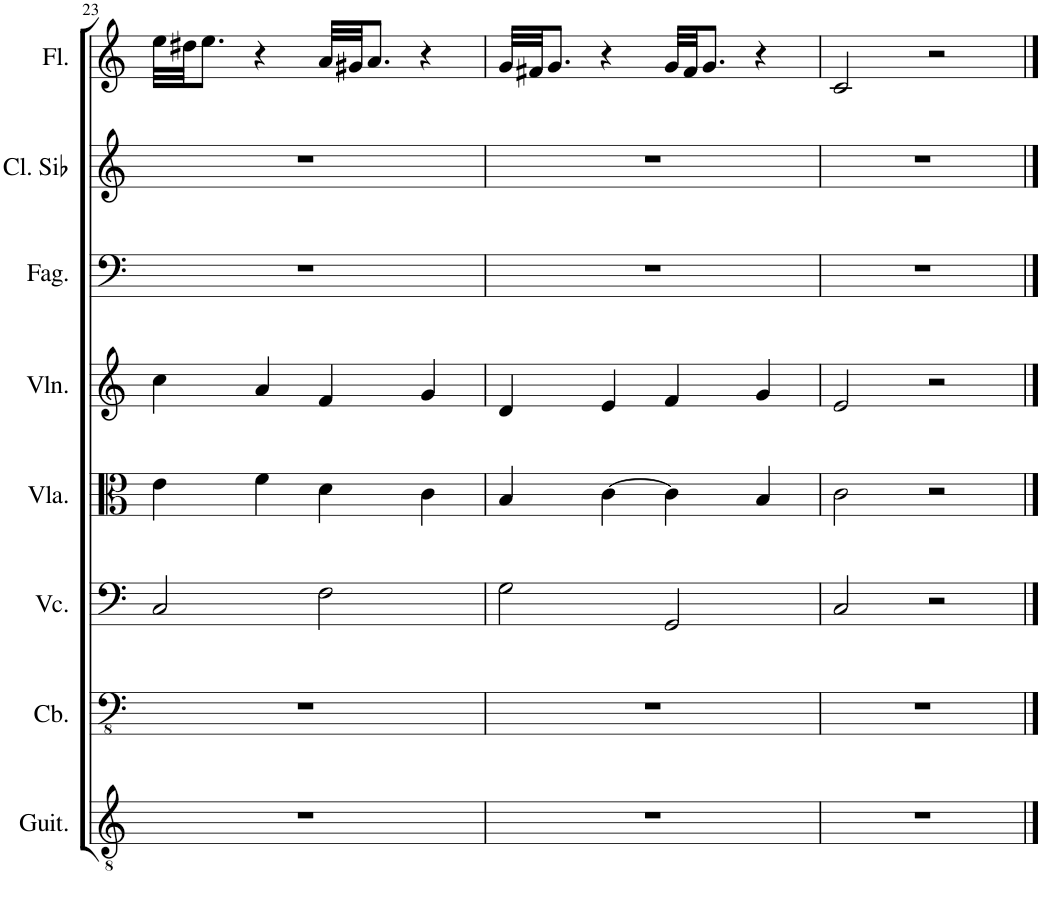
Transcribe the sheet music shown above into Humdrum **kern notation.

**kern	**kern	**kern	**kern	**kern	**kern	**kern	**kern
*part8	*part7	*part6	*part5	*part4	*part3	*part2	*part1
*staff8	*staff7	*staff6	*staff5	*staff4	*staff3	*staff2	*staff1
*I"Guitarra	*I"Contrabajo	*I"Violonchelo	*I"Viola	*I"Violin	*I"Fagot	*I"Clarinete  en Sib	*I"Flauta
*I'Guit.	*I'Cb.	*I'Vc.	*I'Vla.	*I'Vln.	*I'Fag.	*I'Cl. Sib	*I'Fl.
!!LO:PB:g=z
*clefGv2	*clefFv4	*clefF4	*clefC3	*clefG2	*clefF4	*clefG2	*clefG2
*	*ITrd7c12	*	*	*	*	*ITrd1c2	*
*k[]	*k[]	*k[]	*k[]	*k[]	*k[]	*k[]	*k[]
*M4/4	*M4/4	*M4/4	*M4/4	*M4/4	*M4/4	*M4/4	*M4/4
=23	=23	=23	=23	=23	=23	=23	=23
1r	1r	2C/	4e\	4cc\	1r	1r	32ee\LLL
.	.	.	.	.	.	.	32dd#X\JJ
.	.	.	.	.	.	.	8.ee\J
.	.	.	4f\	4a/	.	.	4r
.	.	2F\	4d\	4f/	.	.	32a/LLL
.	.	.	.	.	.	.	32g#X/JJ
.	.	.	.	.	.	.	8.a/J
.	.	.	4c\	4g/	.	.	4r
=24	=24	=24	=24	=24	=24	=24	=24
1r	1r	2G\	4B/	4d/	1r	1r	32g/LLL
.	.	.	.	.	.	.	32f#X/JJ
.	.	.	.	.	.	.	8.g/J
.	.	.	[4c\	4e/	.	.	4r
.	.	2GG/	4c\]	4f/	.	.	32g/LLL
.	.	.	.	.	.	.	32f#/JJ
.	.	.	.	.	.	.	8.g/J
.	.	.	4B/	4g/	.	.	4r
=25	=25	=25	=25	=25	=25	=25	=25
1r	1r	2C/	2c\	2e/	1r	1r	2c/
.	.	2r	2r	2r	.	.	2r
==	==	==	==	==	==	==	==
*-	*-	*-	*-	*-	*-	*-	*-
